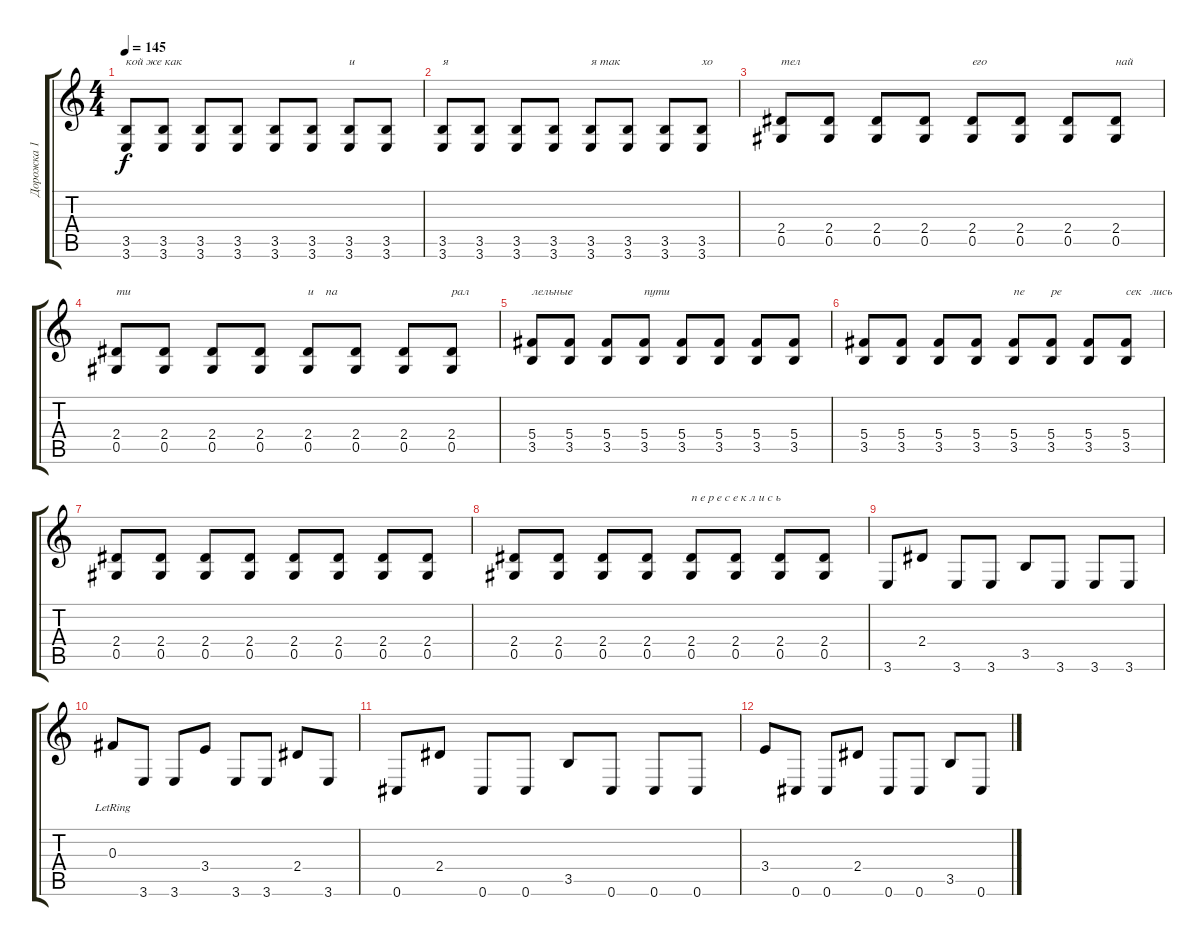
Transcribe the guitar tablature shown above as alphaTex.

\track ("Дорожка 1" "Дорожка 1") {instrument acousticguitarsteel}
\staff {score tabs}
\tuning (Eb4 Bb3 Gb3 Db3 Ab2 Db2) {hide}
\ts (4 4)
\tempo 145
\clef g2
\ks c
(3.5 3.6).8{txt "кой же как " dy f} (3.5 3.6).8 (3.5 3.6).8 (3.5 3.6).8 (3.5 3.6).8 (3.5 3.6).8 (3.5 3.6).8{txt "и"} (3.5 3.6).8 |
(3.5 3.6).8{txt "я"} (3.5 3.6).8 (3.5 3.6).8 (3.5 3.6).8 (3.5 3.6).8{txt "я так"} (3.5 3.6).8 (3.5 3.6).8 (3.5 3.6).8{txt "хо"} |
(2.4 0.5).8{txt "тел"} (2.4 0.5).8 (2.4 0.5).8 (2.4 0.5).8 (2.4 0.5).8{txt "его"} (2.4 0.5).8 (2.4 0.5).8 (2.4 0.5).8{txt "най"} |
(2.4 0.5).8{txt "ти"} (2.4 0.5).8 (2.4 0.5).8 (2.4 0.5).8 (2.4 0.5).8{txt "и    па"} (2.4 0.5).8 (2.4 0.5).8 (2.4 0.5).8{txt "рал"} |
(5.4 3.5).8{txt "лельные"} (5.4 3.5).8 (5.4 3.5).8 (5.4 3.5).8{txt "пути"} (5.4 3.5).8 (5.4 3.5).8 (5.4 3.5).8 (5.4 3.5).8 |
(5.4 3.5).8 (5.4 3.5).8 (5.4 3.5).8 (5.4 3.5).8 (5.4 3.5).8{txt "пе"} (5.4 3.5).8{txt "ре"} (5.4 3.5).8 (5.4 3.5).8{txt "сек   лись"} |
(2.4 0.5).8 (2.4 0.5).8 (2.4 0.5).8 (2.4 0.5).8 (2.4 0.5).8 (2.4 0.5).8 (2.4 0.5).8 (2.4 0.5).8 |
(2.4 0.5).8 (2.4 0.5).8 (2.4 0.5).8 (2.4 0.5).8 (2.4 0.5).8{txt "п е р е с е к л и с ь"} (2.4 0.5).8 (2.4 0.5).8 (2.4 0.5).8 |
3.6.8 2.4.8 3.6.8 3.6.8 3.5.8 3.6.8 3.6.8 3.6.8 |
0.3{lr}.8 3.6.8 3.6.8 3.4.8 3.6.8 3.6.8 2.4.8 3.6.8 |
0.6.8 2.4.8 0.6.8 0.6.8 3.5.8 0.6.8 0.6.8 0.6.8 |
3.4.8 0.6.8 0.6.8 2.4.8 0.6.8 0.6.8 3.5.8 0.6.8
